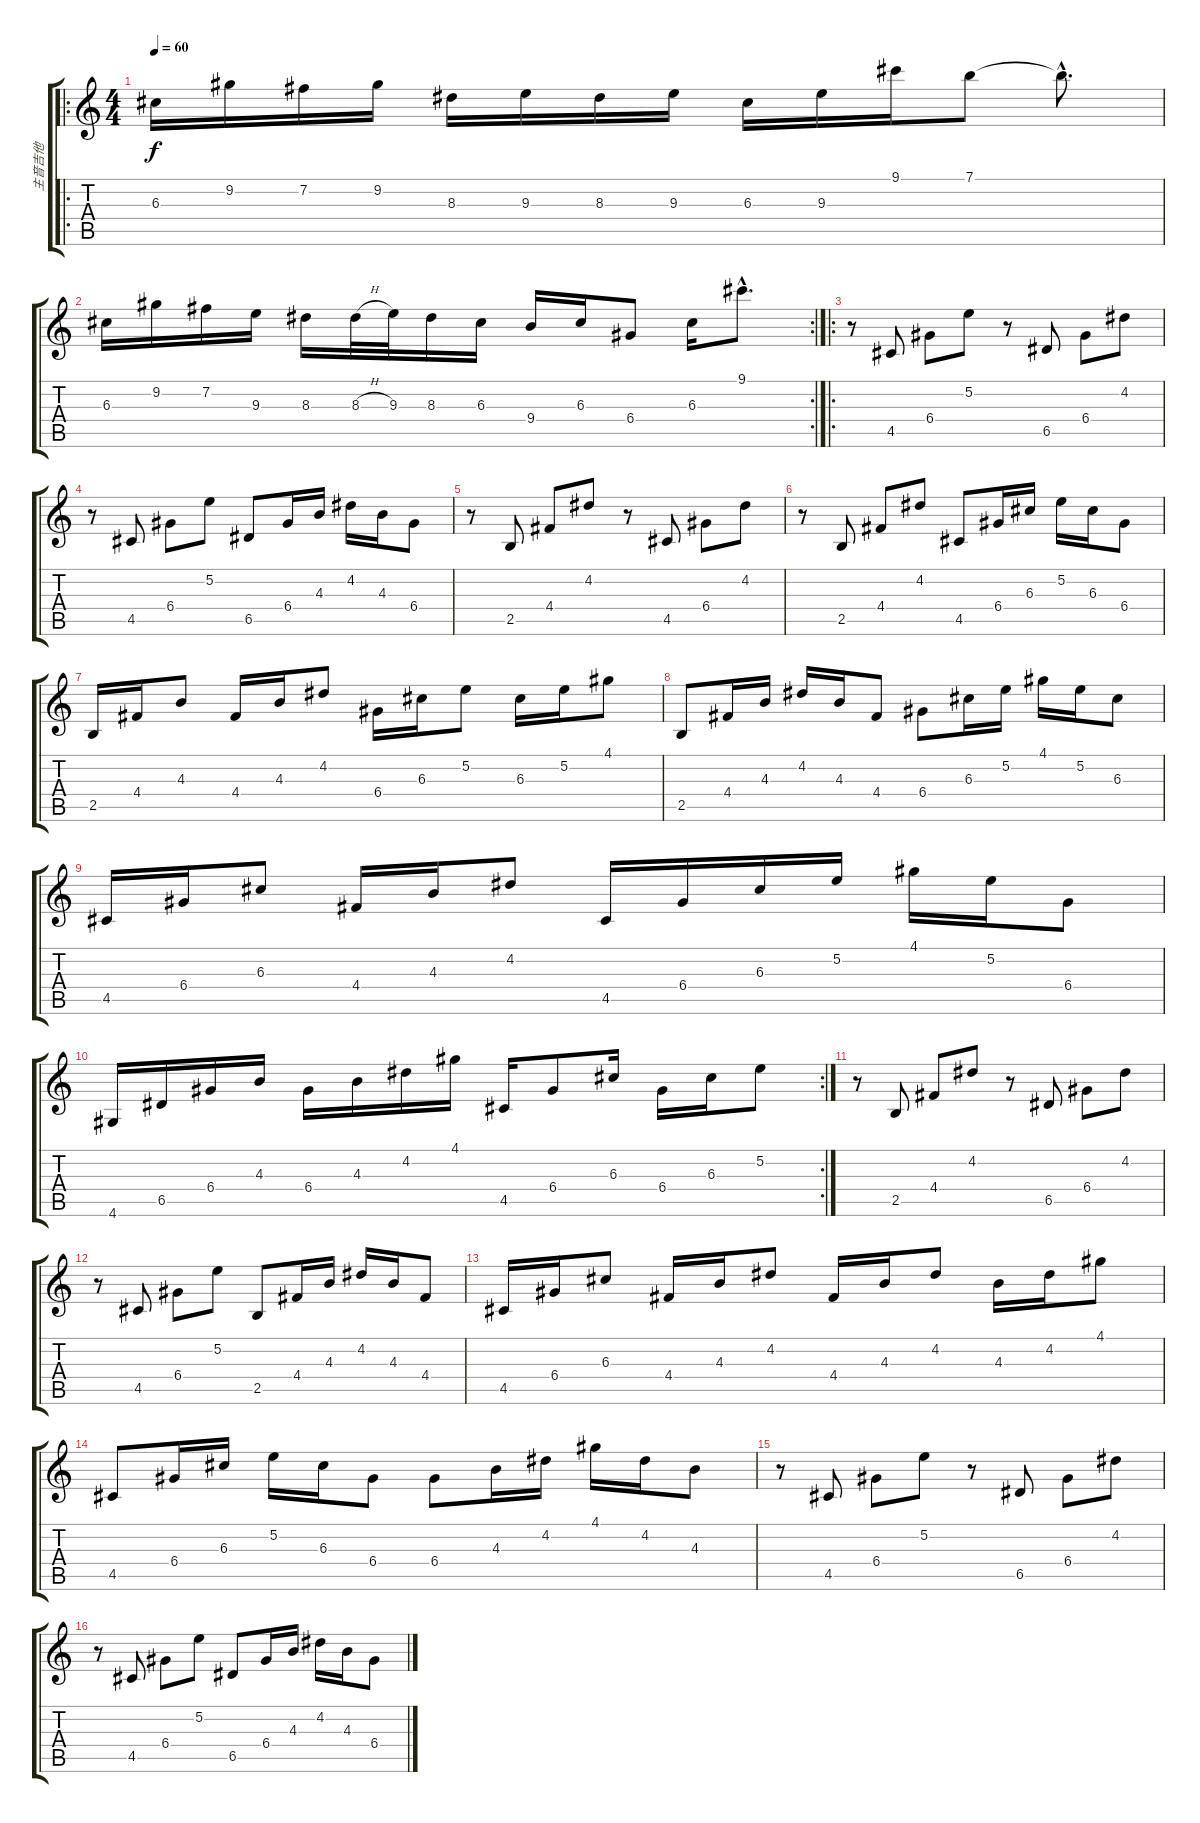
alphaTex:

\track ("主音吉他" "主音吉他") {instrument acousticguitarsteel}
\staff {score tabs}
\tuning (E4 B3 G3 D3 A2 E2) {hide}
\ro
\ts (4 4)
\tempo 60
\clef g2
\ks c
6.3.16{dy f instrument acousticguitarsteel} 9.2.16 7.2.16 9.2.16 8.3.16 9.3.16 8.3.16 9.3.16 6.3.16 9.3.16 9.1.16 7.1.8 7.1{hac t}.8{d} |
\rc 2
6.3.16 9.2.16 7.2.16 9.3.16 8.3.16 8.3{h}.32 9.3.32 8.3.16 6.3.16 9.4.16 6.3.16 6.4.8 6.3.16 9.1{hac}.8{d} |
\ro
r.8 4.5.8 6.4.8 5.2.8 r.8 6.5.8 6.4.8 4.2.8 |
r.8 4.5.8 6.4.8 5.2.8 6.5.8 6.4.16 4.3.16 4.2.16 4.3.16 6.4.8 |
r.8 2.5.8 4.4.8 4.2.8 r.8 4.5.8 6.4.8 4.2.8 |
r.8 2.5.8 4.4.8 4.2.8 4.5.8 6.4.16 6.3.16 5.2.16 6.3.16 6.4.8 |
2.5.16 4.4.16 4.3.8 4.4.16 4.3.16 4.2.8 6.4.16 6.3.16 5.2.8 6.3.16 5.2.16 4.1.8 |
2.5.8 4.4.16 4.3.16 4.2.16 4.3.16 4.4.8 6.4.8 6.3.16 5.2.16 4.1.16 5.2.16 6.3.8 |
4.5.16 6.4.16 6.3.8 4.4.16 4.3.16 4.2.8 4.5.16 6.4.16 6.3.16 5.2.16 4.1.16 5.2.16 6.4.8 |
\rc 2
4.6.16 6.5.16 6.4.16 4.3.16 6.4.16 4.3.16 4.2.16 4.1.16 4.5.16 6.4.8 6.3.16 6.4.16 6.3.16 5.2.8 |
r.8 2.5.8 4.4.8 4.2.8 r.8 6.5.8 6.4.8 4.2.8 |
r.8 4.5.8 6.4.8 5.2.8 2.5.8 4.4.16 4.3.16 4.2.16 4.3.16 4.4.8 |
4.5.16 6.4.16 6.3.8 4.4.16 4.3.16 4.2.8 4.4.16 4.3.16 4.2.8 4.3.16 4.2.16 4.1.8 |
4.5.8 6.4.16 6.3.16 5.2.16 6.3.16 6.4.8 6.4.8 4.3.16 4.2.16 4.1.16 4.2.16 4.3.8 |
r.8 4.5.8 6.4.8 5.2.8 r.8 6.5.8 6.4.8 4.2.8 |
r.8 4.5.8 6.4.8 5.2.8 6.5.8 6.4.16 4.3.16 4.2.16 4.3.16 6.4.8
